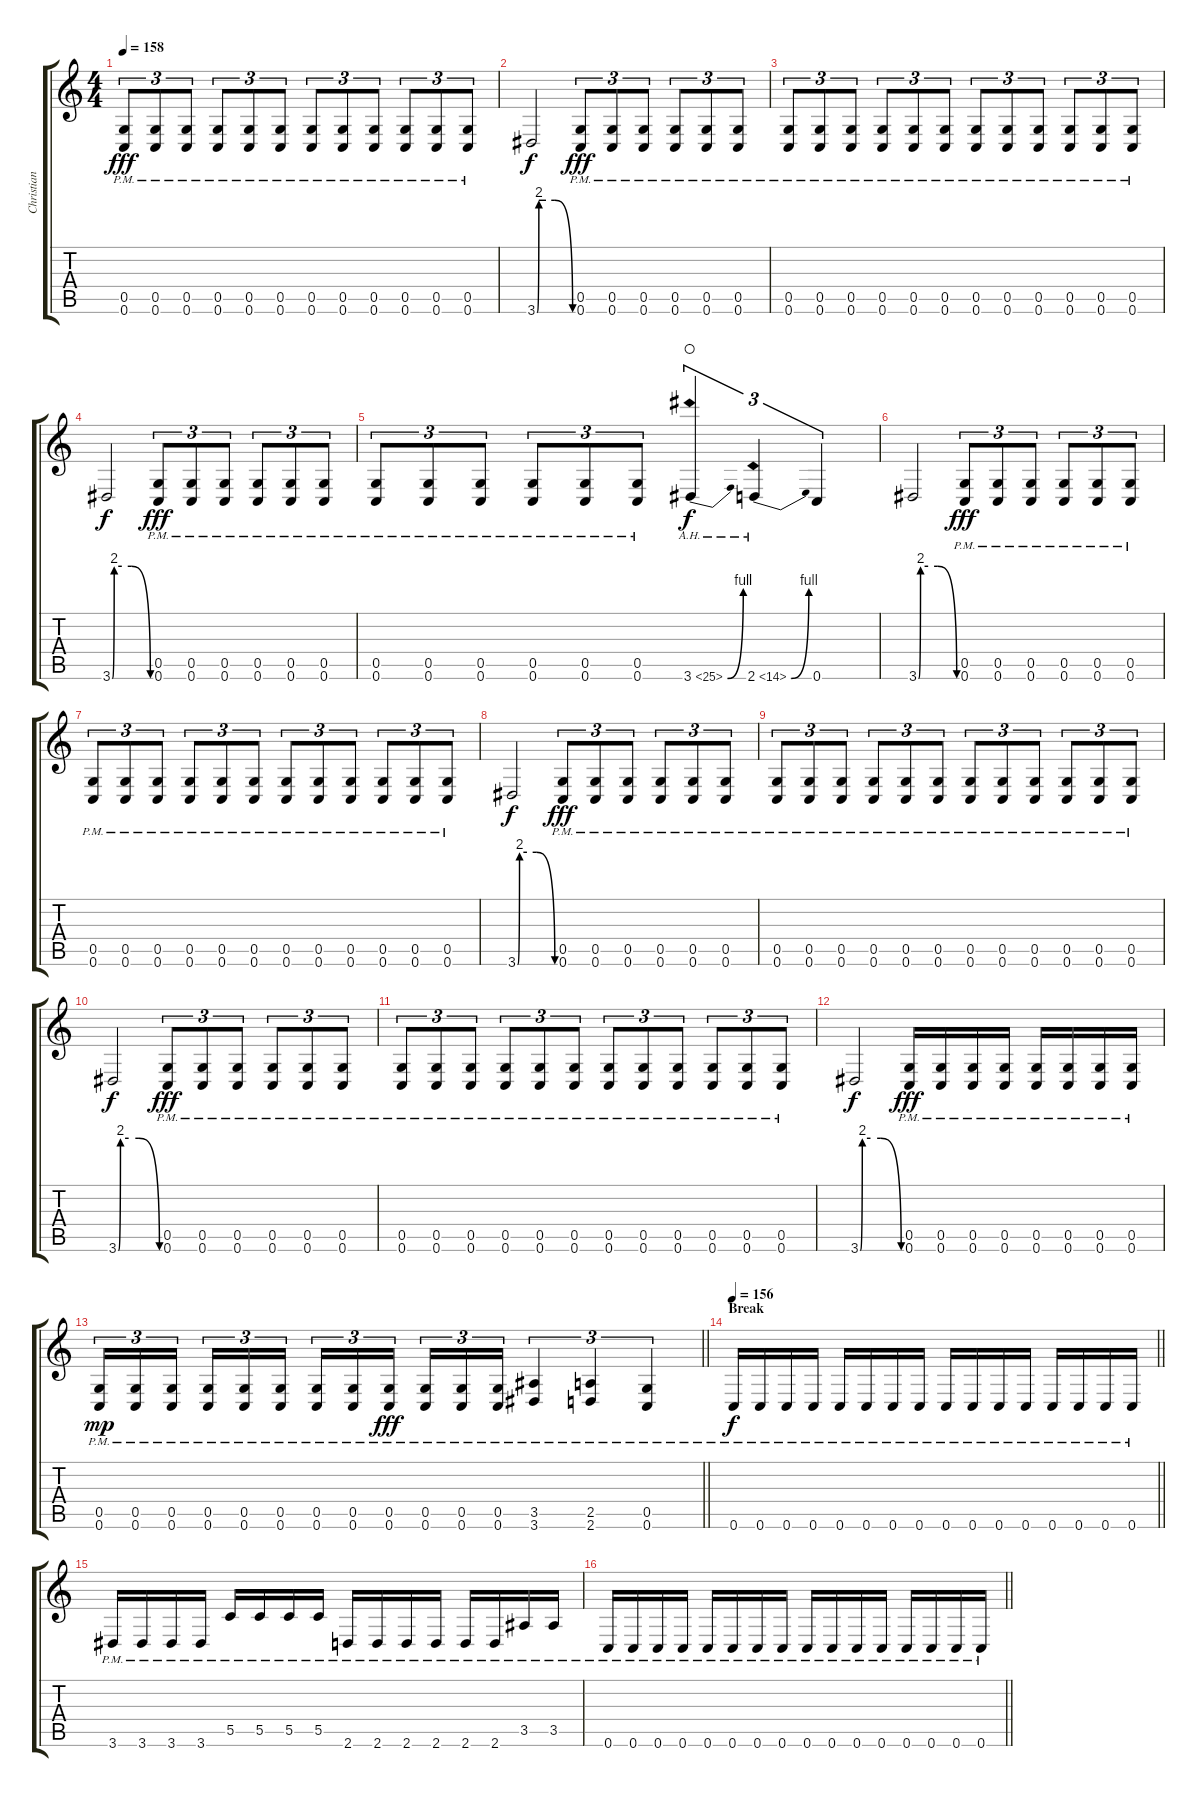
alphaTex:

\track ("Christian Andreu" "Christian ") {instrument distortionguitar}
\staff {score tabs}
\tuning (D4 A3 F3 C3 G2 C2) {hide}
\ts (4 4)
\tempo 158
\clef g2
\ks c
(0.5{pm} 0.6{pm}).8{tu (3 2) dy fff} (0.5{pm} 0.6{pm}).8{tu (3 2)} (0.5{pm} 0.6{pm}).8{tu (3 2)} (0.5{pm} 0.6{pm}).8{tu (3 2)} (0.5{pm} 0.6{pm}).8{tu (3 2)} (0.5{pm} 0.6{pm}).8{tu (3 2)} (0.5{pm} 0.6{pm}).8{tu (3 2)} (0.5{pm} 0.6{pm}).8{tu (3 2)} (0.5{pm} 0.6{pm}).8{tu (3 2)} (0.5{pm} 0.6{pm}).8{tu (3 2)} (0.5{pm} 0.6{pm}).8{tu (3 2)} (0.5{pm} 0.6{pm}).8{tu (3 2)} |
3.6{be (custom 0 0 3 8 15 8 30 8 60 0)}.2{dy f} (0.5{pm} 0.6{pm}).8{tu (3 2) dy fff} (0.5{pm} 0.6{pm}).8{tu (3 2)} (0.5{pm} 0.6{pm}).8{tu (3 2)} (0.5{pm} 0.6{pm}).8{tu (3 2)} (0.5{pm} 0.6{pm}).8{tu (3 2)} (0.5{pm} 0.6{pm}).8{tu (3 2)} |
(0.5{pm} 0.6{pm}).8{tu (3 2)} (0.5{pm} 0.6{pm}).8{tu (3 2)} (0.5{pm} 0.6{pm}).8{tu (3 2)} (0.5{pm} 0.6{pm}).8{tu (3 2)} (0.5{pm} 0.6{pm}).8{tu (3 2)} (0.5{pm} 0.6{pm}).8{tu (3 2)} (0.5{pm} 0.6{pm}).8{tu (3 2)} (0.5{pm} 0.6{pm}).8{tu (3 2)} (0.5{pm} 0.6{pm}).8{tu (3 2)} (0.5{pm} 0.6{pm}).8{tu (3 2)} (0.5{pm} 0.6{pm}).8{tu (3 2)} (0.5{pm} 0.6{pm}).8{tu (3 2)} |
3.6{be (custom 0 0 3 8 15 8 30 8 60 0)}.2{dy f} (0.5{pm} 0.6{pm}).8{tu (3 2) dy fff} (0.5{pm} 0.6{pm}).8{tu (3 2)} (0.5{pm} 0.6{pm}).8{tu (3 2)} (0.5{pm} 0.6{pm}).8{tu (3 2)} (0.5{pm} 0.6{pm}).8{tu (3 2)} (0.5{pm} 0.6{pm}).8{tu (3 2)} |
(0.5{pm} 0.6{pm}).8{tu (3 2)} (0.5{pm} 0.6{pm}).8{tu (3 2)} (0.5{pm} 0.6{pm}).8{tu (3 2)} (0.5{pm} 0.6{pm}).8{tu (3 2)} (0.5{pm} 0.6{pm}).8{tu (3 2)} (0.5{pm} 0.6{pm}).8{tu (3 2)} 3.6{be (bend 0 0 60 4) ah 22}.4{tu (3 2) dy f waho} 2.6{be (bend 0 0 60 4) ah 12}.4{tu (3 2)} 0.6.4{tu (3 2)} |
3.6{be (custom 0 0 3 8 15 8 30 8 60 0)}.2 (0.5{pm} 0.6{pm}).8{tu (3 2) dy fff} (0.5{pm} 0.6{pm}).8{tu (3 2)} (0.5{pm} 0.6{pm}).8{tu (3 2)} (0.5{pm} 0.6{pm}).8{tu (3 2)} (0.5{pm} 0.6{pm}).8{tu (3 2)} (0.5{pm} 0.6{pm}).8{tu (3 2)} |
(0.5{pm} 0.6{pm}).8{tu (3 2)} (0.5{pm} 0.6{pm}).8{tu (3 2)} (0.5{pm} 0.6{pm}).8{tu (3 2)} (0.5{pm} 0.6{pm}).8{tu (3 2)} (0.5{pm} 0.6{pm}).8{tu (3 2)} (0.5{pm} 0.6{pm}).8{tu (3 2)} (0.5{pm} 0.6{pm}).8{tu (3 2)} (0.5{pm} 0.6{pm}).8{tu (3 2)} (0.5{pm} 0.6{pm}).8{tu (3 2)} (0.5{pm} 0.6{pm}).8{tu (3 2)} (0.5{pm} 0.6{pm}).8{tu (3 2)} (0.5{pm} 0.6{pm}).8{tu (3 2)} |
3.6{be (custom 0 0 3 8 15 8 30 8 60 0)}.2{dy f} (0.5{pm} 0.6{pm}).8{tu (3 2) dy fff} (0.5{pm} 0.6{pm}).8{tu (3 2)} (0.5{pm} 0.6{pm}).8{tu (3 2)} (0.5{pm} 0.6{pm}).8{tu (3 2)} (0.5{pm} 0.6{pm}).8{tu (3 2)} (0.5{pm} 0.6{pm}).8{tu (3 2)} |
(0.5{pm} 0.6{pm}).8{tu (3 2)} (0.5{pm} 0.6{pm}).8{tu (3 2)} (0.5{pm} 0.6{pm}).8{tu (3 2)} (0.5{pm} 0.6{pm}).8{tu (3 2)} (0.5{pm} 0.6{pm}).8{tu (3 2)} (0.5{pm} 0.6{pm}).8{tu (3 2)} (0.5{pm} 0.6{pm}).8{tu (3 2)} (0.5{pm} 0.6{pm}).8{tu (3 2)} (0.5{pm} 0.6{pm}).8{tu (3 2)} (0.5{pm} 0.6{pm}).8{tu (3 2)} (0.5{pm} 0.6{pm}).8{tu (3 2)} (0.5{pm} 0.6{pm}).8{tu (3 2)} |
3.6{be (custom 0 0 3 8 15 8 30 8 60 0)}.2{dy f} (0.5{pm} 0.6{pm}).8{tu (3 2) dy fff} (0.5{pm} 0.6{pm}).8{tu (3 2)} (0.5{pm} 0.6{pm}).8{tu (3 2)} (0.5{pm} 0.6{pm}).8{tu (3 2)} (0.5{pm} 0.6{pm}).8{tu (3 2)} (0.5{pm} 0.6{pm}).8{tu (3 2)} |
(0.5{pm} 0.6{pm}).8{tu (3 2)} (0.5{pm} 0.6{pm}).8{tu (3 2)} (0.5{pm} 0.6{pm}).8{tu (3 2)} (0.5{pm} 0.6{pm}).8{tu (3 2)} (0.5{pm} 0.6{pm}).8{tu (3 2)} (0.5{pm} 0.6{pm}).8{tu (3 2)} (0.5{pm} 0.6{pm}).8{tu (3 2)} (0.5{pm} 0.6{pm}).8{tu (3 2)} (0.5{pm} 0.6{pm}).8{tu (3 2)} (0.5{pm} 0.6{pm}).8{tu (3 2)} (0.5{pm} 0.6{pm}).8{tu (3 2)} (0.5{pm} 0.6{pm}).8{tu (3 2)} |
3.6{be (custom 0 0 3 8 15 8 30 8 60 0)}.2{dy f} (0.5{pm} 0.6{pm}).16{dy fff} (0.5{pm} 0.6{pm}).16 (0.5{pm} 0.6{pm}).16 (0.5{pm} 0.6{pm}).16 (0.5{pm} 0.6{pm}).16 (0.5{pm} 0.6{pm}).16 (0.5{pm} 0.6{pm}).16 (0.5{pm} 0.6{pm}).16 |
\barLineRight lightlight
(0.5{pm} 0.6{pm}).16{tu (3 2) dy mp} (0.5{pm} 0.6{pm}).16{tu (3 2)} (0.5{pm} 0.6{pm}).16{tu (3 2) beam splitsecondary} (0.5{pm} 0.6{pm}).16{tu (3 2)} (0.5{pm} 0.6{pm}).16{tu (3 2)} (0.5{pm} 0.6{pm}).16{tu (3 2)} (0.5{pm} 0.6{pm}).16{tu (3 2)} (0.5{pm} 0.6{pm}).16{tu (3 2)} (0.5{pm} 0.6{pm}).16{tu (3 2) dy fff beam splitsecondary} (0.5{pm} 0.6{pm}).16{tu (3 2)} (0.5{pm} 0.6{pm}).16{tu (3 2)} (0.5{pm} 0.6{pm}).16{tu (3 2)} (3.5{pm} 3.6{pm}).4{tu (3 2)} (2.5{pm} 2.6{pm}).4{tu (3 2)} (0.5{pm} 0.6{pm}).4{tu (3 2)} |
\section ("" "Break")
\tempo 156
\barLineRight lightlight
0.6{pm}.16{dy f} 0.6{pm}.16 0.6{pm}.16 0.6{pm}.16 0.6{pm}.16 0.6{pm}.16 0.6{pm}.16 0.6{pm}.16 0.6{pm}.16 0.6{pm}.16 0.6{pm}.16 0.6{pm}.16 0.6{pm}.16 0.6{pm}.16 0.6{pm}.16 0.6{pm}.16 |
3.6{pm}.16 3.6{pm}.16 3.6{pm}.16 3.6{pm}.16 5.5{pm}.16 5.5{pm}.16 5.5{pm}.16 5.5{pm}.16 2.6{pm}.16 2.6{pm}.16 2.6{pm}.16 2.6{pm}.16 2.6{pm}.16 2.6{pm}.16 3.5{pm}.16 3.5{pm}.16 |
\barLineRight lightlight
0.6{pm}.16 0.6{pm}.16 0.6{pm}.16 0.6{pm}.16 0.6{pm}.16 0.6{pm}.16 0.6{pm}.16 0.6{pm}.16 0.6{pm}.16 0.6{pm}.16 0.6{pm}.16 0.6{pm}.16 0.6{pm}.16 0.6{pm}.16 0.6{pm}.16 0.6{pm}.16
